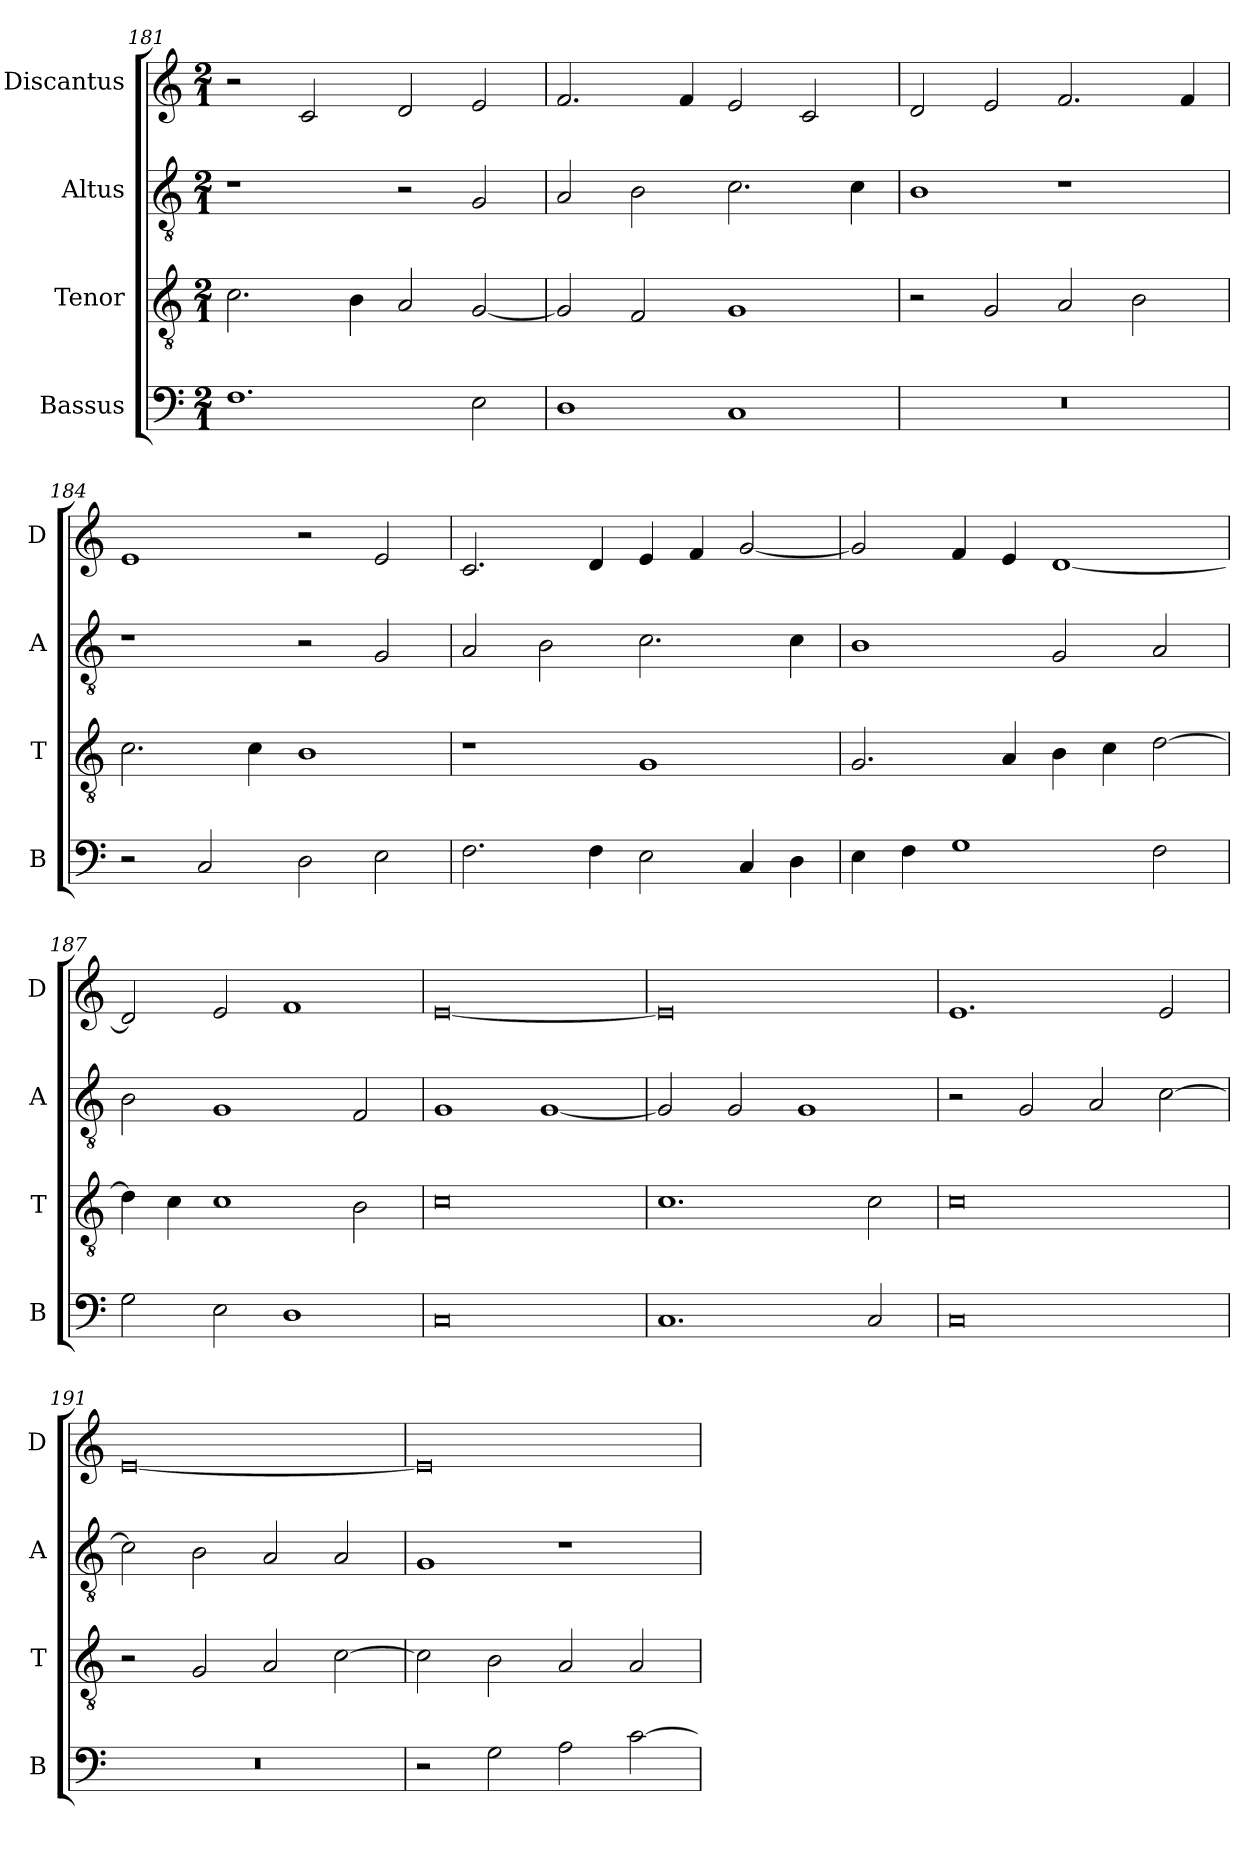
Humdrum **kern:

**kern	**kern	**kern	**kern
*part4	*part3	*part2	*part1
*staff4	*staff3	*staff2	*staff1
*I"Bassus	*I"Tenor	*I"Altus	*I"Discantus
*I'B	*I'T	*I'A	*I'D
*clefF4	*clefGv2	*clefGv2	*clefG2
*k[]	*k[]	*k[]	*k[]
*M2/1	*M2/1	*M2/1	*M2/1
=181	=181	=181	=181
1.F	2.c\	1r	2r
.	.	.	2c/
.	4B\	.	.
.	2A/	2r	2d/
2E\	[2G/	2G/	2e/
=182	=182	=182	=182
1D	2G/]	2A/	2.f/
.	2F/	2B\	.
.	.	.	4f/
1C	1G	2.c\	2e/
.	.	.	2c/
.	.	4c\	.
=183	=183	=183	=183
0r	2r	1B	2d/
.	2G/	.	2e/
.	2A/	1r	2.f/
.	2B\	.	.
.	.	.	4f/
=184	=184	=184	=184
2r	2.c\	1r	1e
2C/	.	.	.
.	4c\	.	.
2D\	1B	2r	2r
2E\	.	2G/	2e/
=185	=185	=185	=185
2.F\	1r	2A/	2.c/
.	.	2B\	.
4F\	.	.	4d/
2E\	1G	2.c\	4e/
.	.	.	4f/
4C/	.	.	[2g/
4D\	.	4c\	.
=186	=186	=186	=186
4E\	2.G/	1B	2g/]
4F\	.	.	.
1G	.	.	4f/
.	4A/	.	4e/
.	4B\	2G/	[1d
.	4c\	.	.
2F\	[2d\	2A/	.
=187	=187	=187	=187
2G\	4d\]	2B\	2d/]
.	4c\	.	.
2E\	1c	1G	2e/
1D	.	.	1f
.	2B\	2F/	.
=188	=188	=188	=188
0C	0c	1G	[0e
.	.	[1G	.
=189	=189	=189	=189
1.C	1.c	2G/]	0e]
.	.	2G/	.
.	.	1G	.
2C/	2c\	.	.
=190	=190	=190	=190
0C	0c	2r	1.e
.	.	2G/	.
.	.	2A/	.
.	.	[2c\	2e/
=191	=191	=191	=191
0r	2r	2c\]	[0e
.	2G/	2B\	.
.	2A/	2A/	.
.	[2c\	2A/	.
=192	=192	=192	=192
2r	2c\]	1G	0e]
2G\	2B\	.	.
2A\	2A/	1r	.
[2c\	2A/	.	.
=	=	=	=
*-	*-	*-	*-
